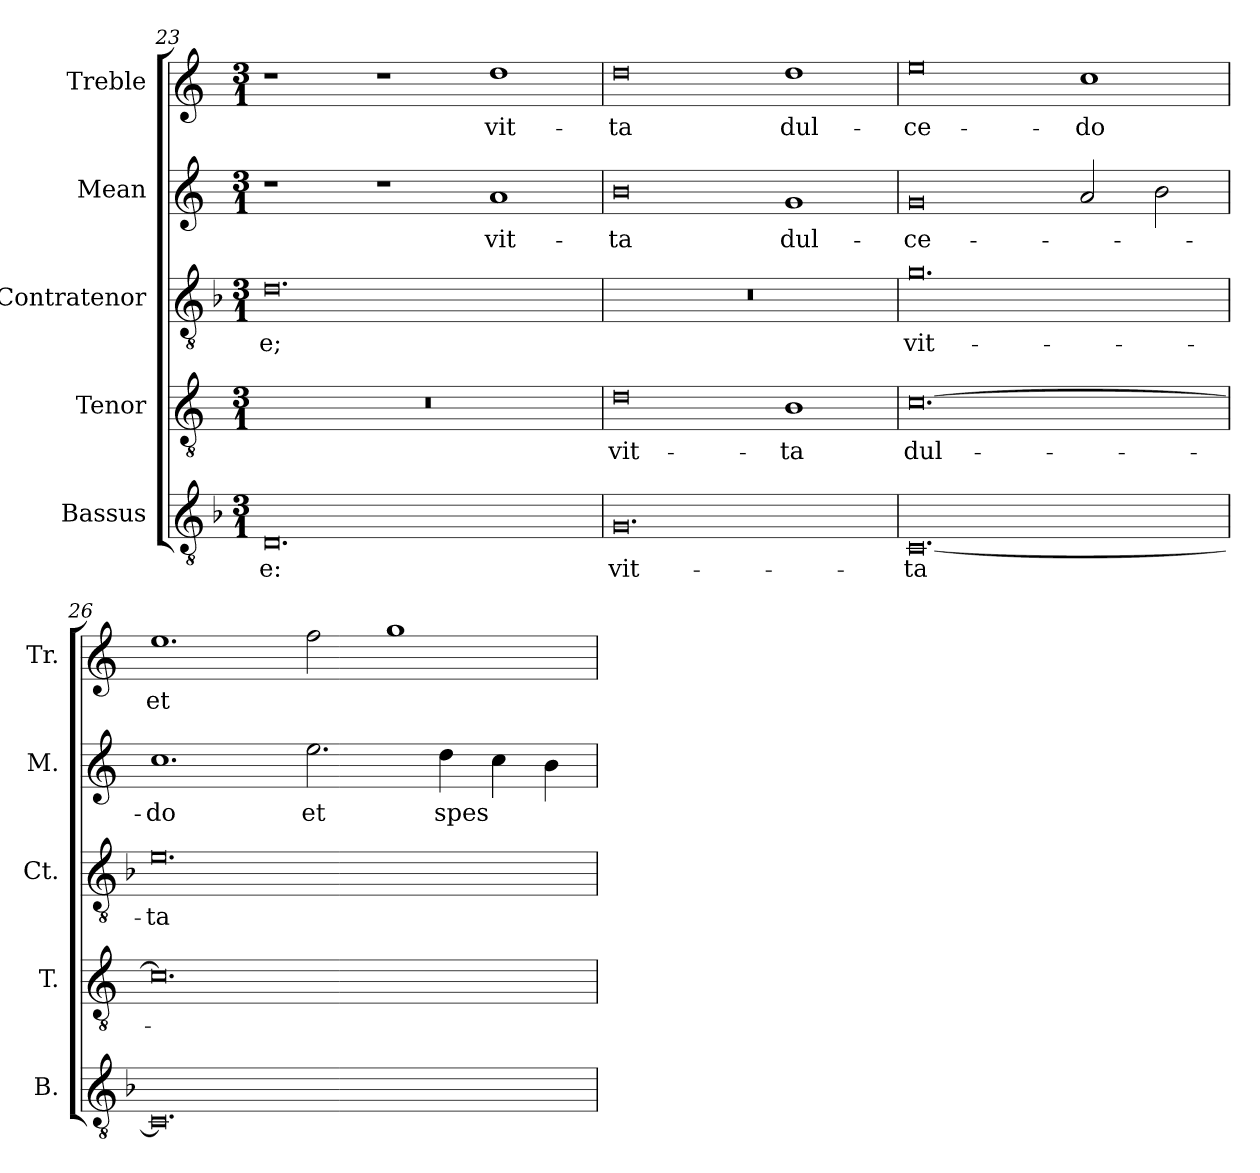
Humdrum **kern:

**kern	**text	**kern	**text	**kern	**text	**kern	**text	**kern	**text
*part5	*part5	*part4	*part4	*part3	*part3	*part2	*part2	*part1	*part1
*staff5	*staff5	*staff4	*staff4	*staff3	*staff3	*staff2	*staff2	*staff1	*staff1
*I"Bassus	*	*I"Tenor	*	*I"Contratenor	*	*I"Mean	*	*I"Treble	*
*I'B.	*	*I'T.	*	*I'Ct.	*	*I'M.	*	*I'Tr.	*
*clefGv2	*	*clefGv2	*	*clefGv2	*	*clefG2	*	*clefG2	*
*ITrd7c12	*	*ITrd7c12	*	*ITrd7c12	*	*	*	*	*
*k[b-]	*	*k[]	*	*k[b-]	*	*k[]	*	*k[]	*
*F:	*	*	*	*F:	*	*C:	*	*C:	*
*M3/1	*	*M3/1	*	*M3/1	*	*M3/1	*	*M3/1	*
=23	=23	=23	=23	=23	=23	=23	=23	=23	=23
!	!LO:LY:b:color=#000000	!LO:N:vis=1	!	!	!	!	!	!	!
!	!	!	!	!	!LO:LY:b:color=#000000	!	!	!	!
0.DDi	-e:	0.r	.	0.Di	-e;	1r	.	1r	.
.	.	.	.	.	.	1r	.	1r	.
!	!	!	!	!	!	!	!LO:LY:b:color=#000000	!	!
!	!	!	!	!	!	!	!	!	!LO:LY:b:color=#000000
.	.	.	.	.	.	1ai	vit-	1ddi	vit-
=24`	=24`	=24`	=24`	=24`	=24`	=24`	=24`	=24`	=24`
!	!LO:LY:b:color=#000000	!	!	!	!	!	!	!	!
!	!	!	!LO:LY:b:color=#000000	!LO:N:vis=1	!	!	!	!	!
!	!	!	!	!	!	!	!LO:LY:b:color=#000000	!	!
!	!	!	!	!	!	!	!	!	!LO:LY:b:color=#000000
0.GGi	vit-	0Di	vit-	0.r	.	0bi	-ta	0ddi	-ta
!	!	!	!LO:LY:b:color=#000000	!	!	!	!	!	!
!	!	!	!	!	!	!	!LO:LY:b:color=#000000	!	!
!	!	!	!	!	!	!	!	!	!LO:LY:b:color=#000000
.	.	1BBi	-ta	.	.	1gi	dul-	1ddi	dul-
=25`	=25`	=25`	=25`	=25`	=25`	=25`	=25`	=25`	=25`
!	!LO:LY:b:color=#000000	!	!	!	!	!	!	!	!
!	!	!	!LO:LY:b:color=#000000	!	!	!	!	!	!
!	!	!	!	!	!LO:LY:b:color=#000000	!	!	!	!
!	!	!	!	!	!	!	!LO:LY:b:color=#000000	!	!
!	!	!	!	!	!	!	!	!	!LO:LY:b:color=#000000
[<0.CCi	-ta	[>0.Ci	dul-	0.Gi	vit-	0gi	-ce-	0eei	-ce-
!	!	!	!	!	!	!	!	!	!LO:LY:b:color=#000000
.	.	.	.	.	.	2ai/	.	1cci	-do
.	.	.	.	.	.	2bi\	.	.	.
=26`	=26`	=26`	=26`	=26`	=26`	=26`	=26`	=26`	=26`
!	!	!	!	!	!LO:LY:b:color=#000000	!	!	!	!
!	!	!	!	!	!	!	!LO:LY:b:color=#000000	!	!
!	!	!	!	!	!	!	!	!	!LO:LY:b:color=#000000
0.CCi]	.	0.Ci]	.	0.Ei	-ta	1.cci	-do	1.eei	et
!	!	!	!	!	!	!	!LO:LY:b:color=#000000	!	!
.	.	.	.	.	.	2.eei\	et	2ffi\	.
.	.	.	.	.	.	.	.	1ggi	.
!	!	!	!	!	!	!	!LO:LY:b:color=#000000	!	!
.	.	.	.	.	.	4ddi\	spes	.	.
.	.	.	.	.	.	4cci\	.	.	.
.	.	.	.	.	.	4bi\	.	.	.
=`	=`	=`	=`	=`	=`	=`	=`	=`	=`
*-	*-	*-	*-	*-	*-	*-	*-	*-	*-
